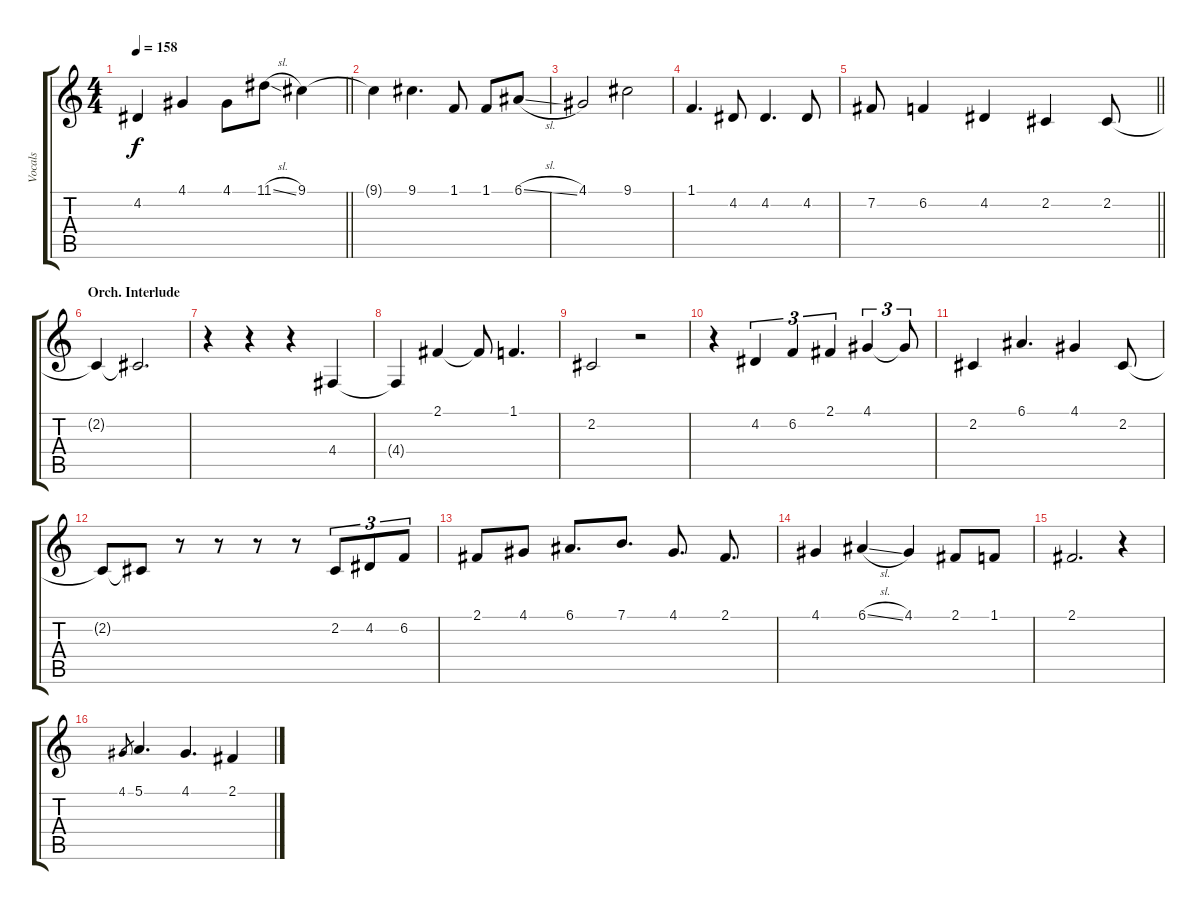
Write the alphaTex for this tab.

\track ("Vocals" "Vocals") {instrument clarinet}
\staff {score tabs}
\tuning (E4 B3 G3 D3 A2 E2) {hide}
\ts (4 4)
\tempo 158
\clef g2
\barLineRight lightlight
\ks c
4.2{t}.4{dy f} 4.1.4 4.1.8 11.1{sl}.8 9.1.4 |
9.1{t}.4 9.1.4{d} 1.1.8 1.1.8 6.1{sl}.8 |
4.1.2 9.1.2 |
1.1.4{d} 4.2.8 4.2.4{d} 4.2.8 |
\barLineRight lightlight
7.2.8 6.2.4 4.2.4 2.2.4 2.2.8 |
\section ("" "Orch. Interlude")
2.2{t}.4 2.2{t}.2{d} |
r.4 r.4 r.4 4.4.4 |
4.4{t}.4 2.1.4 2.1{t}.8 1.1.4{d} |
2.2.2 r.2 |
r.4 4.2.4{tu (3 2)} 6.2.4{tu (3 2)} 2.1.4{tu (3 2)} 4.1.4{tu (3 2)} 4.1{t}.8{tu (3 2)} |
2.2.4 6.1.4{d} 4.1.4 2.2.8 |
2.2{t}.8 2.2{t}.8 r.8 r.8 r.8 r.8 2.2.8{tu (3 2)} 4.2.8{tu (3 2)} 6.2.8{tu (3 2)} |
2.1.8 4.1.8 6.1.8{d} 7.1.8{d} 4.1.8{d} 2.1.8{d} |
4.1.4 6.1{sl}.4 4.1.4 2.1.8 1.1.8 |
2.1.2{d} r.4 |
4.1.8{gr} 5.1.4{d} 4.1.4{d} 2.1.4
